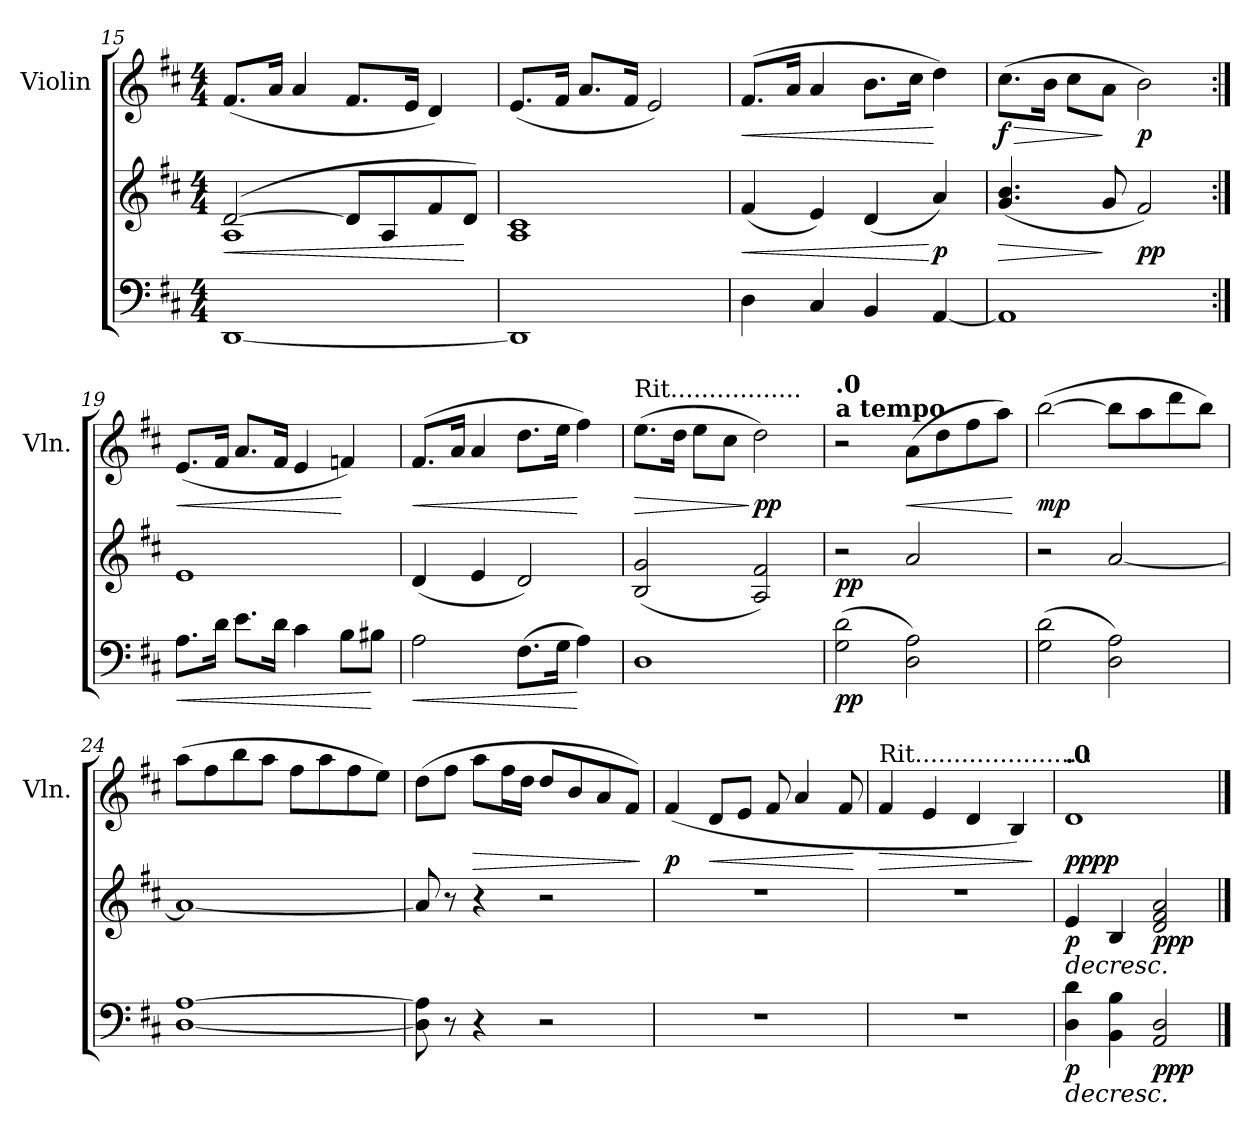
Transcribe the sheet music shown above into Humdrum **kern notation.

**kern	**dynam	**kern	**dynam	**kern	**dynam
*part3	*part3	*part2	*part2	*part1	*part1
*staff3	*staff3	*staff2	*staff2	*staff1	*staff1
*	*	*	*	*I"Violin	*
*	*	*	*	*I'Vln.	*
*clefF4	*	*clefG2	*	*clefG2	*
*k[f#c#]	*	*k[f#c#]	*	*k[f#c#]	*
*D:	*	*D:	*	*D:	*
*M4/4	*	*M4/4	*	*M4/4	*
=15	=15	=15	=15	=15	=15
!	!	!	!LO:HP:b	!	!
*	*	*^	*	*	*
[1DD	.	(>[2d/	1A	<	(<8.f#/L	.
.	.	.	.	.	16a/Jk	.
.	.	.	.	.	4a/	.
.	.	8d/L]	.	.	8.f#/L	.
.	.	8A/	.	.	.	.
.	.	.	.	.	16e/Jk	.
.	.	8f#/	.	.	4d/)	.
.	.	8d/J)	.	[	.	.
*	*	*v	*v	*	*	*
=16	=16	=16	=16	=16	=16
1DD]	.	1A 1c#	.	(<8.e/L	.
.	.	.	.	16f#/Jk	.
.	.	.	.	8.a/L	.
.	.	.	.	16f#/Jk	.
.	.	.	.	2e/)	.
!!LO:LB:g=z
=17	=17	=17	=17	=17	=17
!	!	!	!LO:HP:b	!	!LO:HP:b
4D\	.	(<4f#/	<	(>8.f#/L	<
.	.	.	.	16a/Jk	.
4C#/	.	4e/)	.	4a/	.
4BB/	.	(<4d/	.	8.b\L	.
.	.	.	.	16cc#\Jk	.
!	!	!	!LO:DY:n=1:b	!	!
[4AA/	.	4a/)	[ p	4dd\)	[
=18	=18	=18	=18	=18	=18
!	!	!	!LO:HP:b	!	!LO:HP:b
!	!	!	!	!	!LO:DY:n=1:b
1AA]	.	(<4.g/ 4.b/	>	(>8.cc#\L	> f
.	.	.	.	16b\Jk	.
.	.	.	.	8cc#\L	.
.	.	8g/	]	8a\J	]
!	!	!	!LO:DY:b	!	!LO:DY:n=2:b
.	.	2f#/)	pp	2b\)	p
=19:|!	=19:|!	=19:|!	=19:|!	=19:|!	=19:|!
!	!LO:HP:b	!	!	!	!LO:HP:b
8.A\L	<	1e	.	(<8.e/L	<
16d\Jk	.	.	.	16f#/Jk	.
8.e\L	.	.	.	8.a/L	.
16d\Jk	.	.	.	16f#/Jk	.
4c#\	.	.	.	4e/	.
8B\L	.	.	.	4fn/)	[
8B#X\J	[	.	.	.	.
=20	=20	=20	=20	=20	=20
!	!LO:HP:b	!	!	!	!LO:HP:b
2A\	<	(<4d/	.	(>8.f#/L	<
.	.	.	.	16a/Jk	.
.	.	4e/	.	4a/	.
(>8.F#\L	.	2d/)	.	8.dd\L	.
16G\Jk	.	.	.	16ee\Jk	.
4A\)	[	.	.	4ff#\)	[
=21	=21	=21	=21	=21	=21
!	!	!	!	!LO:TX:a:t=Rit.................	!
!	!	!	!	!	!LO:HP:b
1D	.	(<2B/ 2g/	.	(>8.ee\L	>
.	.	.	.	16dd\Jk	.
*	*	*	*	*MM42	*
.	.	.	.	8ee\L	.
.	.	.	.	8cc#\J	.
!	!	!	!	!	!LO:DY:n=1:b
.	.	2A/ 2f#/)	.	2dd\)	] pp
=22	=22	=22	=22	=22	=22
*	*	*	*	*MM52	*
!	!	!	!	!LO:TX:a:B:t=a tempo	!
!	!	!	!	!LO:TX:a:B:t=.0	!
!	!LO:DY:b	!	!LO:DY:b	!	!
(>2G\ 2d\	pp	2r	pp	2r	.
!	!	!	!	!	!LO:HP:b
2D\ 2A\)	.	2a/	.	(>8a\L	<
.	.	.	.	8dd\	.
.	.	.	.	8ff#\	.
.	.	.	.	8aa\J)	.
.	.	.	.	.	[
=23	=23	=23	=23	=23	=23
!	!	!	!	!	!LO:DY:b
(>2G\ 2d\	.	2r	.	(>[2bb\	mp
2D\ 2A\)	.	[2a/	.	8bb\L]	.
.	.	.	.	8aa\	.
.	.	.	.	8ddd\	.
.	.	.	.	8bb\J)	.
!!LO:LB:g=z
=24	=24	=24	=24	=24	=24
[1D [1A	.	1a_	.	(>8aa\L	.
.	.	.	.	8ff#\	.
.	.	.	.	8bb\	.
.	.	.	.	8aa\J	.
.	.	.	.	8ff#\L	.
.	.	.	.	8aa\	.
.	.	.	.	8ff#\	.
.	.	.	.	8ee\J)	.
=25	=25	=25	=25	=25	=25
8D\] 8A\]	.	8a/]	.	(>8dd\L	.
8r	.	8r	.	8ff#\J	.
!	!	!	!	!	!LO:HP:b
4r	.	4r	.	8aa\L	>
.	.	.	.	16ff#\L	.
.	.	.	.	16dd\JJ	.
2r	.	2r	.	8dd/L	.
.	.	.	.	8b/	.
.	.	.	.	8a/	.
.	.	.	.	8f#/J)	.
.	.	.	.	.	]
=26	=26	=26	=26	=26	=26
!	!	!	!	!	!LO:DY:b
1r	.	1r	.	(>4f#/	p
!	!	!	!	!	!LO:HP:b
.	.	.	.	8d/L	<
.	.	.	.	8e/J	.
.	.	.	.	8f#/	.
.	.	.	.	4a/	.
.	.	.	.	8f#/	.
.	.	.	.	.	[
=27	=27	=27	=27	=27	=27
!	!	!	!	!LO:TX:a:t=Rit.......................	!
!	!	!	!	!	!LO:HP:b
1r	.	1r	.	4f#/	>
.	.	.	.	4e/	.
.	.	.	.	4d/	.
.	.	.	.	4B/)	.
.	.	.	.	.	]
=28	=28	=28	=28	=28	=28
*	*	*	*	*MM40	*
!	!	!	!	!LO:TX:a:B:t=.0	!
!	!LO:HP:b	!	!LO:HP:b	!	!
!	!LO:DY:n=1:b	!	!LO:DY:n=1:b	!	!LO:DY:b
4D\ 4d\	> p	4e/	> p	1d	pppp
4BB\ 4B\	.	4B/	.	.	.
!	!LO:DY:n=2:b	!	!LO:DY:n=2:b	!	!
2AA/ 2D/	ppp	2d/ 2f#/ 2a/	ppp	.	.
.	]	.	]	.	.
==	==	==	==	==	==
*-	*-	*-	*-	*-	*-
